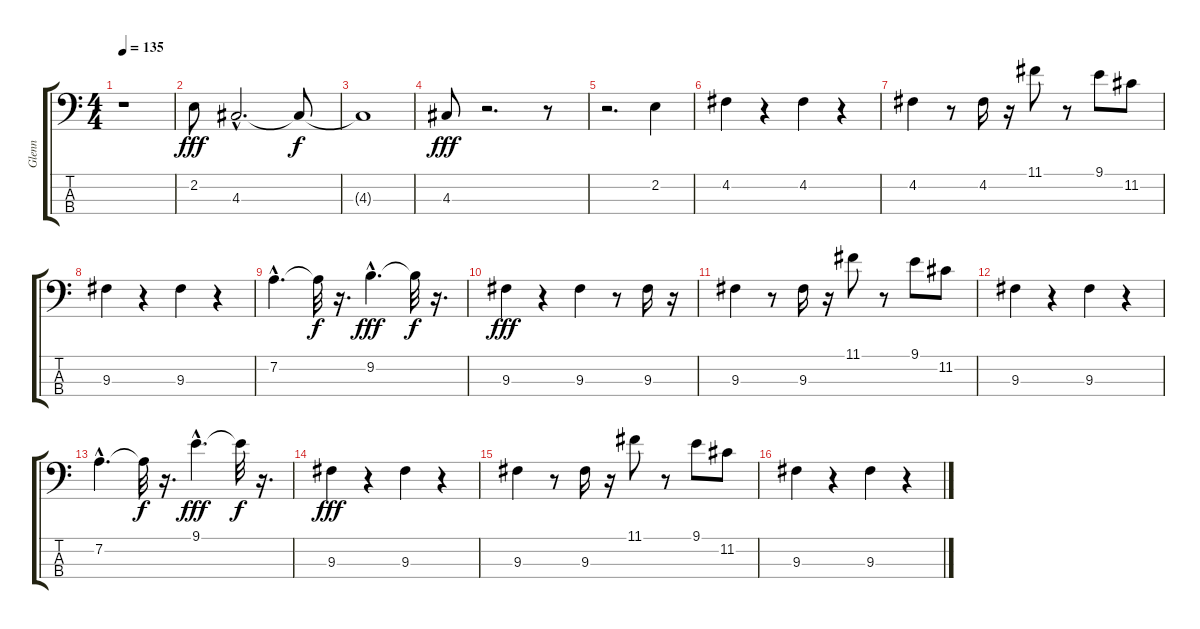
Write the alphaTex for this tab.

\track ("Glenn" "Glenn") {instrument electricbassfinger}
\staff {score tabs}
\tuning (G2 D2 A1 E1) {hide}
\ts (4 4)
\tempo 135
\clef f4
\ks c
r.1{dy fff} |
2.2.8 4.3{hac}.2{d} 4.3{t}.8{dy f} |
4.3{t}.1 |
4.3.8{dy fff} r.2{d} r.8 |
r.2{d} 2.2.4 |
4.2.4 r.4 4.2.4 r.4 |
4.2.4 r.8 4.2.16 r.16 11.1.8 r.8 9.1.8 11.2.8 |
9.3.4 r.4 9.3.4 r.4 |
7.2{hac}.4{d} 7.2{t}.32{dy f} r.16{d} 9.2{hac}.4{d dy fff} 9.2{t}.32{dy f} r.16{d} |
9.3.4{dy fff} r.4 9.3.4 r.8 9.3.16 r.16 |
9.3.4 r.8 9.3.16 r.16 11.1.8 r.8 9.1.8 11.2.8 |
9.3.4 r.4 9.3.4 r.4 |
7.2{hac}.4{d} 7.2{t}.32{dy f} r.16{d} 9.1{hac}.4{d dy fff} 9.1{t}.32{dy f} r.16{d} |
9.3.4{dy fff} r.4 9.3.4 r.4 |
9.3.4 r.8 9.3.16 r.16 11.1.8 r.8 9.1.8 11.2.8 |
9.3.4 r.4 9.3.4 r.4
